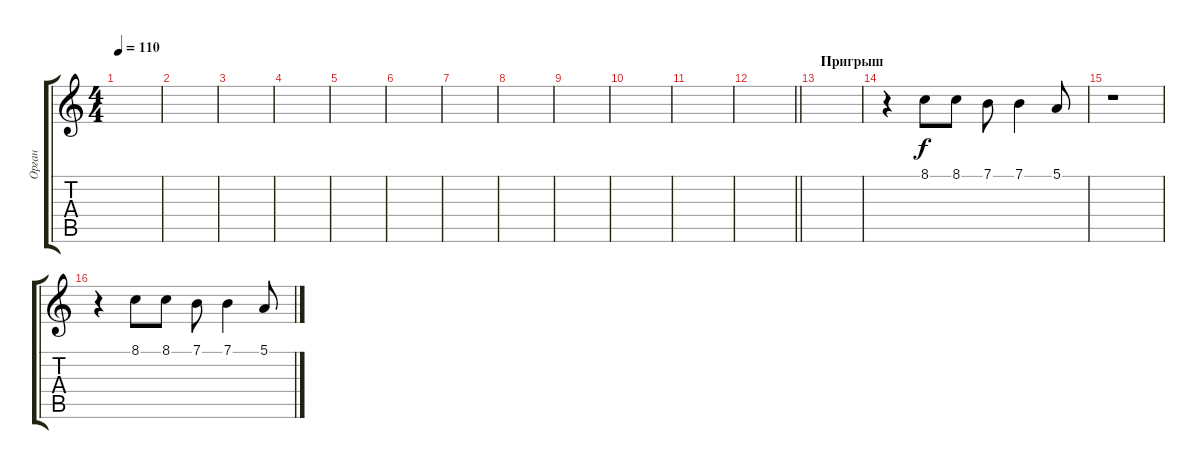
\track ("Орган" "Орган") {instrument drawbarorgan}
\staff {score tabs}
\tuning (E4 B3 G3 D3 A2 E2) {hide}
\ts (4 4)
\tempo 110
\clef g2
\ks c
|
|
|
|
|
|
|
|
|
|
|
\barLineRight lightlight
|
\section ("" "Пригрыш")
|
r.4 8.1.8 8.1.8 7.1.8 7.1.4 5.1.8 |
r.1 |
r.4 8.1.8 8.1.8 7.1.8 7.1.4 5.1.8
